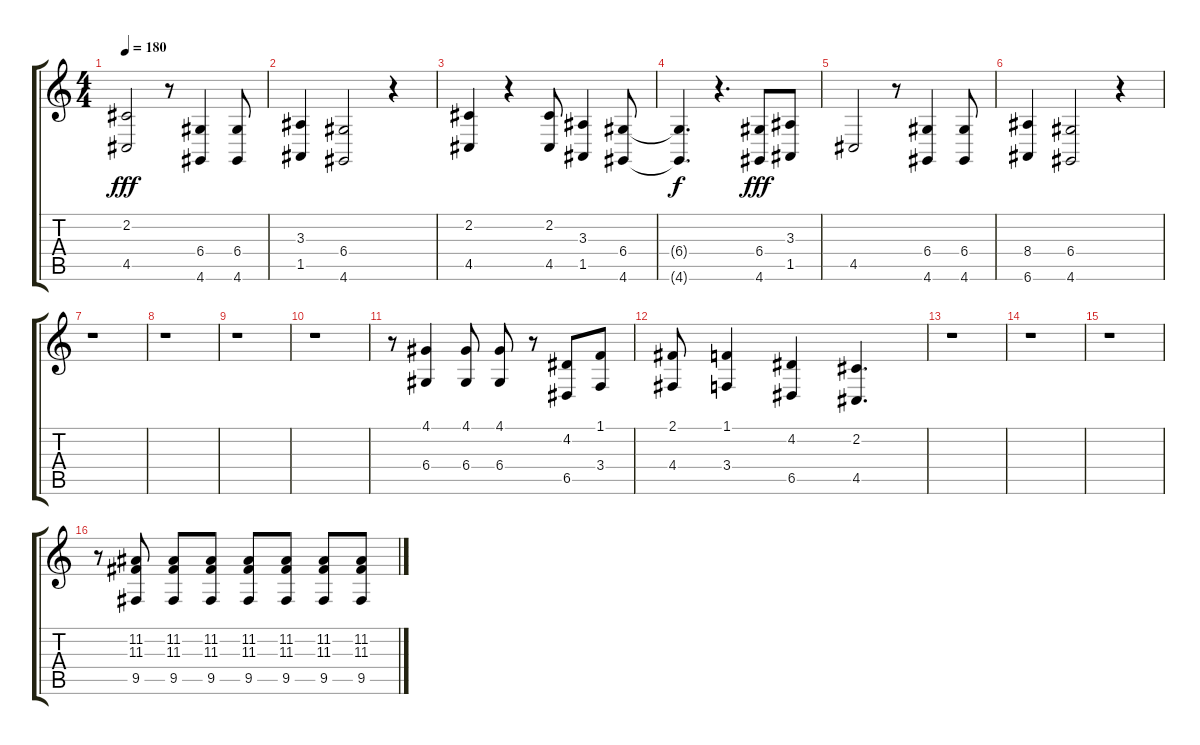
\track "" {instrument trumpet}
\staff {score tabs}
\tuning (E4 B3 G3 D3 A2 E2) {hide}
\ts (4 4)
\tempo 180
\clef g2
\ks c
(2.2 4.5).2{dy fff} r.8 (6.4 4.6).4 (6.4 4.6).8 |
(3.3 1.5).4 (6.4 4.6).2 r.4 |
(2.2 4.5).4 r.4 (2.2 4.5).8 (3.3 1.5).4 (6.4 4.6).8 |
(6.4{t} 4.6{t}).4{d dy f} r.4{d} (6.4 4.6).8{dy fff} (3.3 1.5).8 |
4.5.2 r.8 (6.4 4.6).4 (6.4 4.6).8 |
(8.4 6.6).4 (6.4 4.6).2 r.4 |
r.1 |
r.1 |
r.1 |
r.1 |
r.8 (4.1 6.4).4 (4.1 6.4).8 (4.1 6.4).8 r.8 (4.2 6.5).8 (1.1 3.4).8 |
(2.1 4.4).8 (1.1 3.4).4 (4.2 6.5).4 (2.2 4.5).4{d} |
r.1 |
r.1 |
r.1 |
r.8 (11.2 11.3 9.5).8 (11.2 11.3 9.5).8 (11.2 11.3 9.5).8 (11.2 11.3 9.5).8 (11.2 11.3 9.5).8 (11.2 11.3 9.5).8 (11.2 11.3 9.5).8
